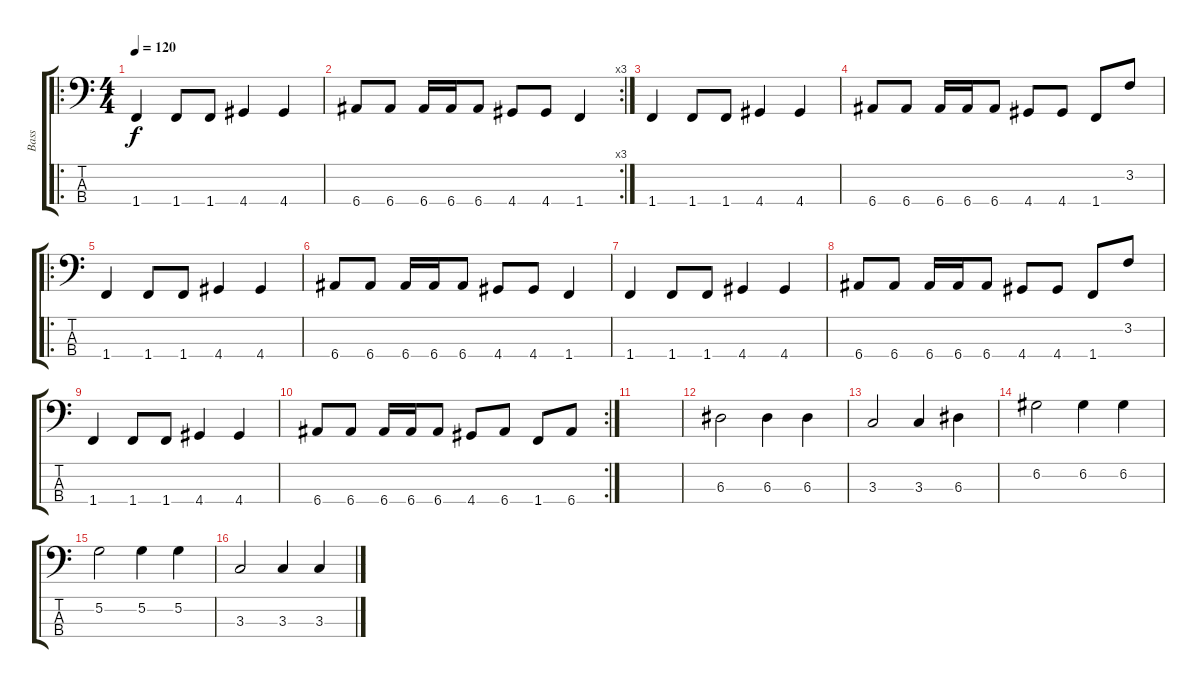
\track ("Bass" "Bass") {instrument electricbassfinger}
\staff {score tabs}
\tuning (G2 D2 A1 E1) {hide}
\ro
\ts (4 4)
\tempo 120
\clef f4
\ks c
1.4.4{dy f instrument electricbassfinger} 1.4.8 1.4.8 4.4.4 4.4.4 |
\rc 3
6.4.8 6.4.8 6.4.16 6.4.16 6.4.8 4.4.8 4.4.8 1.4.4 |
1.4.4 1.4.8 1.4.8 4.4.4 4.4.4 |
6.4.8 6.4.8 6.4.16 6.4.16 6.4.8 4.4.8 4.4.8 1.4.8 3.2.8 |
\ro
1.4.4 1.4.8 1.4.8 4.4.4 4.4.4 |
6.4.8 6.4.8 6.4.16 6.4.16 6.4.8 4.4.8 4.4.8 1.4.4 |
1.4.4 1.4.8 1.4.8 4.4.4 4.4.4 |
6.4.8 6.4.8 6.4.16 6.4.16 6.4.8 4.4.8 4.4.8 1.4.8 3.2.8 |
1.4.4 1.4.8 1.4.8 4.4.4 4.4.4 |
\rc 2
6.4.8 6.4.8 6.4.16 6.4.16 6.4.8 4.4.8 6.4.8 1.4.8 6.4.8 |
|
6.3.2 6.3.4 6.3.4 |
3.3.2 3.3.4 6.3.4 |
6.2.2 6.2.4 6.2.4 |
5.2.2 5.2.4 5.2.4 |
3.3.2 3.3.4 3.3.4
